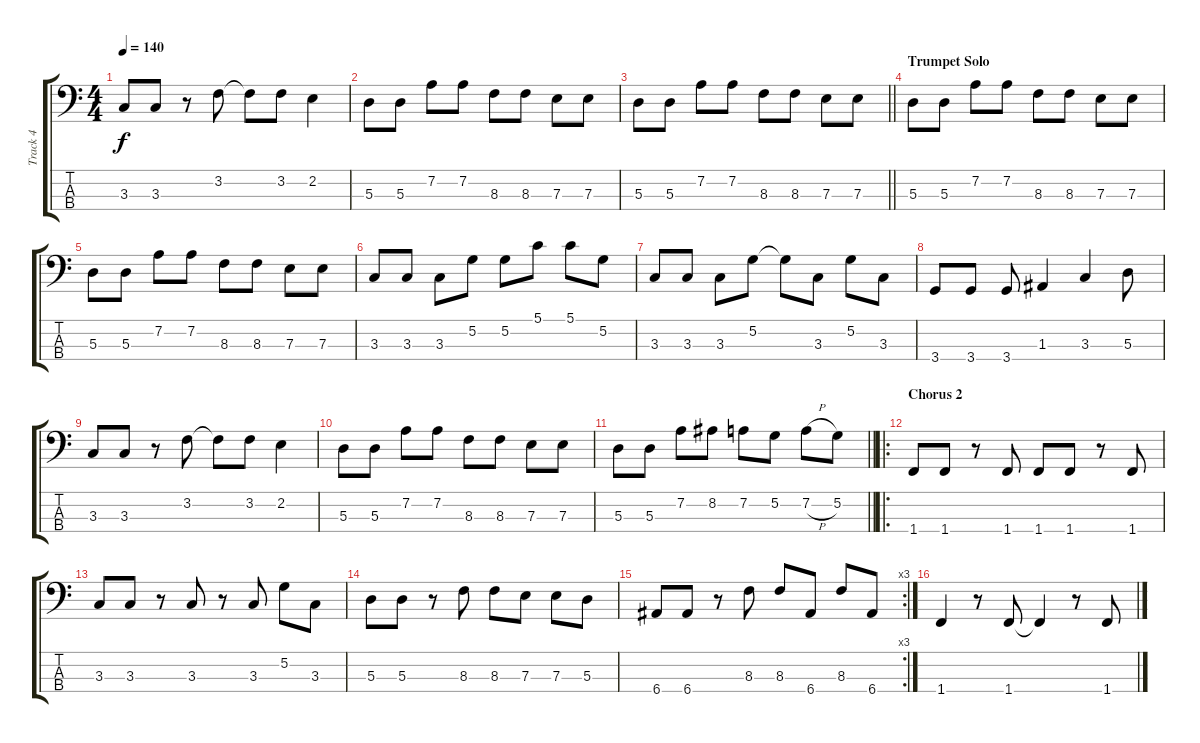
\track ("Track 4" "Track 4") {instrument electricbassfinger}
\staff {score tabs}
\tuning (G2 D2 A1 E1) {hide}
\ts (4 4)
\tempo 140
\clef f4
\ks c
3.3.8{dy f} 3.3.8 r.8 3.2.8 3.2{t}.8 3.2.8 2.2.4 |
5.3.8 5.3.8 7.2.8 7.2.8 8.3.8 8.3.8 7.3.8 7.3.8 |
\barLineRight lightlight
5.3.8 5.3.8 7.2.8 7.2.8 8.3.8 8.3.8 7.3.8 7.3.8 |
\section ("" "Trumpet Solo")
5.3.8 5.3.8 7.2.8 7.2.8 8.3.8 8.3.8 7.3.8 7.3.8 |
5.3.8 5.3.8 7.2.8 7.2.8 8.3.8 8.3.8 7.3.8 7.3.8 |
3.3.8 3.3.8 3.3.8 5.2.8 5.2.8 5.1.8 5.1.8 5.2.8 |
3.3.8 3.3.8 3.3.8 5.2.8 5.2{t}.8 3.3.8 5.2.8 3.3.8 |
3.4.8 3.4.8 3.4.8 1.3.4 3.3.4 5.3.8 |
3.3.8 3.3.8 r.8 3.2.8 3.2{t}.8 3.2.8 2.2.4 |
5.3.8 5.3.8 7.2.8 7.2.8 8.3.8 8.3.8 7.3.8 7.3.8 |
\barLineRight lightlight
5.3.8 5.3.8 7.2.8 8.2.8 7.2.8 5.2.8 7.2{h}.8 5.2.8 |
\ro
\section ("" "Chorus 2")
1.4.8 1.4.8 r.8 1.4.8 1.4.8 1.4.8 r.8 1.4.8 |
3.3.8 3.3.8 r.8 3.3.8 r.8 3.3.8 5.2.8 3.3.8 |
5.3.8 5.3.8 r.8 8.3.8 8.3.8 7.3.8 7.3.8 5.3.8 |
\rc 3
6.4.8 6.4.8 r.8 8.3.8 8.3.8 6.4.8 8.3.8 6.4.8 |
1.4.4 r.8 1.4.8 1.4{t}.4 r.8 1.4.8
